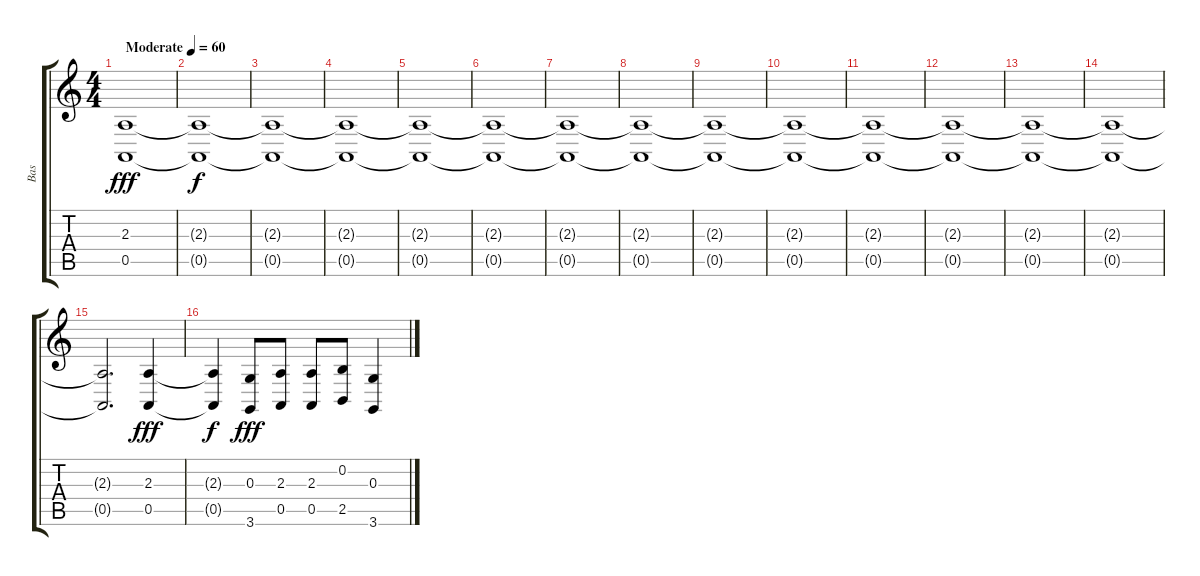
\track ("Bas" "Bas") {instrument lead6voice}
\staff {score tabs}
\tuning (E4 B3 G3 D3 A2 E2) {hide}
\ts (4 4)
\tempo (60 "Moderate")
\clef g2
\ks c
(2.3 0.5).1{dy fff instrument lead6voice} |
(2.3{t} 0.5{t}).1{dy f} |
(2.3{t} 0.5{t}).1 |
(2.3{t} 0.5{t}).1 |
(2.3{t} 0.5{t}).1 |
(2.3{t} 0.5{t}).1 |
(2.3{t} 0.5{t}).1 |
(2.3{t} 0.5{t}).1 |
(2.3{t} 0.5{t}).1 |
(2.3{t} 0.5{t}).1 |
(2.3{t} 0.5{t}).1 |
(2.3{t} 0.5{t}).1 |
(2.3{t} 0.5{t}).1 |
(2.3{t} 0.5{t}).1 |
(2.3{t} 0.5{t}).2{d} (2.3 0.5).4{dy fff} |
(2.3{t} 0.5{t}).4{dy f} (0.3 3.6).8{dy fff} (2.3 0.5).8 (2.3 0.5).8 (0.2 2.5).8 (0.3 3.6).4
